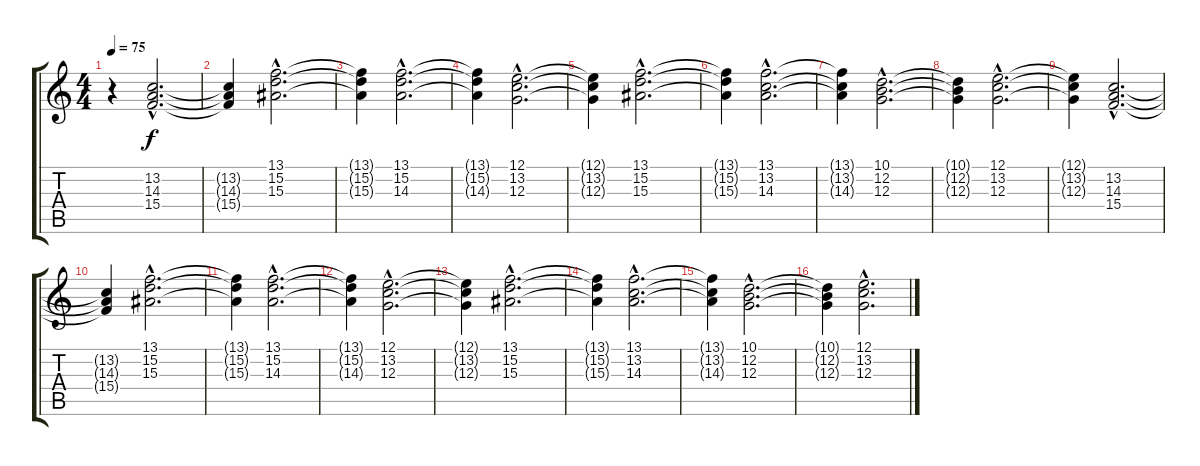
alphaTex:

\track "" {instrument synthstrings1}
\staff {score tabs}
\tuning (E4 B3 G3 D3 A2 E2) {hide}
\ts (4 4)
\tempo 75
\clef g2
\ks c
r.4{dy f instrument synthstrings1} (13.2{hac} 14.3{hac} 15.4{hac}).2{d} |
(13.2{t} 14.3{t} 15.4{t}).4 (13.1{hac} 15.2{hac} 15.3{hac}).2{d} |
(13.1{t} 15.2{t} 15.3{t}).4 (13.1{hac} 15.2{hac} 14.3{hac}).2{d} |
(13.1{t} 15.2{t} 14.3{t}).4 (12.1{hac} 13.2{hac} 12.3{hac}).2{d} |
(12.1{t} 13.2{t} 12.3{t}).4 (13.1{hac} 15.2{hac} 15.3{hac}).2{d} |
(13.1{t} 15.2{t} 15.3{t}).4 (13.1{hac} 13.2{hac} 14.3{hac}).2{d txt ""} |
(13.1{t} 13.2{t} 14.3{t}).4 (10.1{hac} 12.2{hac} 12.3{hac}).2{d} |
(10.1{t} 12.2{t} 12.3{t}).4 (12.1{hac} 13.2{hac} 12.3{hac}).2{d} |
(12.1{t} 13.2{t} 12.3{t}).4 (13.2{hac} 14.3{hac} 15.4{hac}).2{d} |
(13.2{t} 14.3{t} 15.4{t}).4 (13.1{hac} 15.2{hac} 15.3{hac}).2{d} |
(13.1{t} 15.2{t} 15.3{t}).4 (13.1{hac} 15.2{hac} 14.3{hac}).2{d} |
(13.1{t} 15.2{t} 14.3{t}).4 (12.1{hac} 13.2{hac} 12.3{hac}).2{d} |
(12.1{t} 13.2{t} 12.3{t}).4 (13.1{hac} 15.2{hac} 15.3{hac}).2{d} |
(13.1{t} 15.2{t} 15.3{t}).4 (13.1{hac} 13.2{hac} 14.3{hac}).2{d} |
(13.1{t} 13.2{t} 14.3{t}).4 (10.1{hac} 12.2{hac} 12.3{hac}).2{d} |
(10.1{t} 12.2{t} 12.3{t}).4 (12.1{hac} 13.2{hac} 12.3{hac}).2{d}
